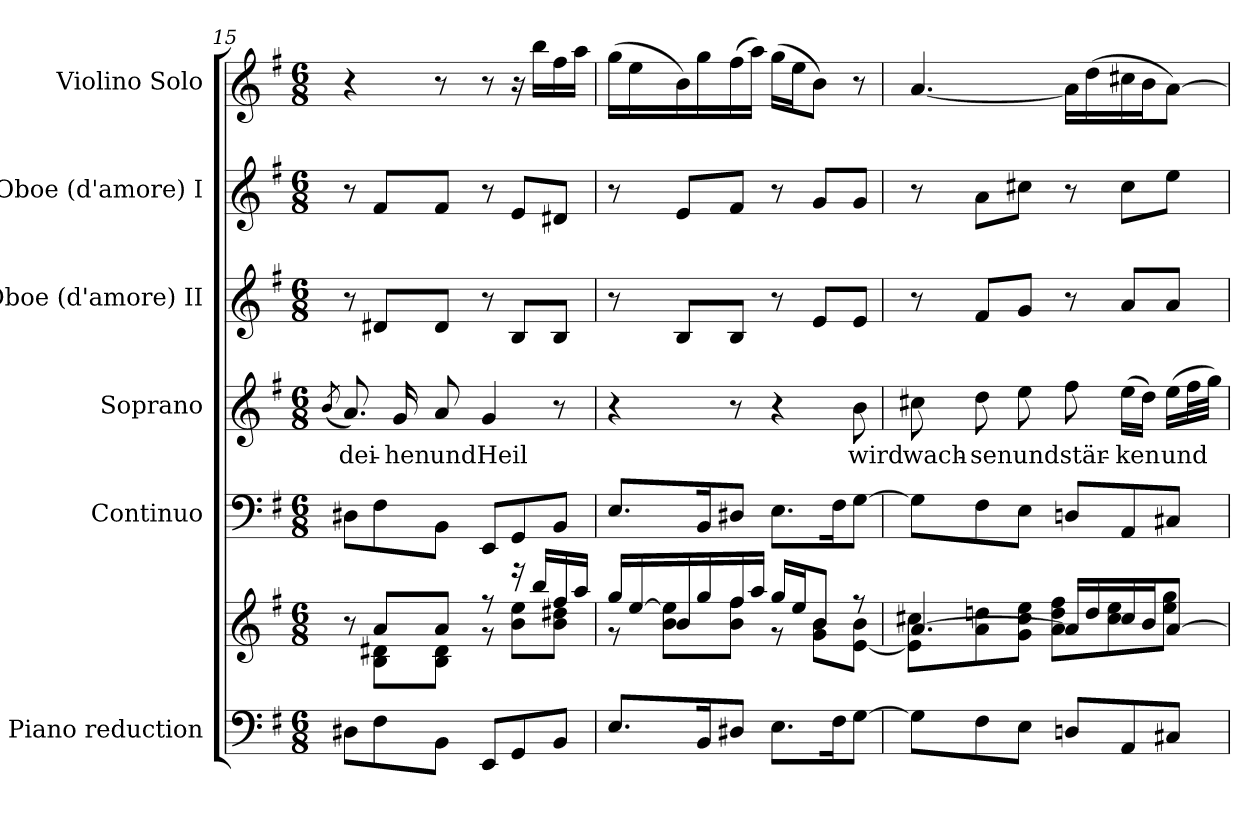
**kern	**kern	**kern	**kern	**text	**kern	**kern	**kern
*part6	*part6	*part5	*part4	*part4	*part3	*part2	*part1
*staff7	*staff6	*staff5	*staff4	*staff4	*staff3	*staff2	*staff1
*I"Piano reduction	*	*I"Continuo	*I"Soprano	*	*I"Oboe (d'amore) II	*I"Oboe (d'amore) I	*I"Violino Solo
*I'Pno	*	*	*	*	*I'Ob	*I'Ob	*I'Vln
*clefF4	*clefG2	*clefF4	*clefG2	*	*clefG2	*clefG2	*clefG2
*k[f#]	*k[f#]	*k[f#]	*k[f#]	*	*k[f#]	*k[f#]	*k[f#]
*M6/8	*M6/8	*M6/8	*M6/8	*	*M6/8	*M6/8	*M6/8
=15	=15	=15	=15	=15	=15	=15	=15
.	.	.	(8qb/	.	.	.	.
*	*^	*	*	*	*	*	*
!	!	!	!	!	!LO:LY:b	!	!	!
8D#X\L	8r	8ryy	8D#X\L	8.a/)	-dei-	8r	8r	4r
8F#\	8a/L	8B\ 8d#X\L	8F#\	.	.	8d#X/L	8f#/L	.
!	!	!	!	!	!LO:LY:b	!	!	!
.	.	.	.	16g/	-hen	.	.	.
!	!	!	!	!	!LO:LY:b	!	!	!
8BB\J	8a/J	8B\ 8d#\J	8BB\J	8a/	und	8d#/J	8f#/J	8r
!	!	!	!	!	!LO:LY:b	!	!	!
8EE/L	8r	8r	8EE/L	4g/	Heil	8r	8r	8r
8GG/	16r	8b\ 8ee\L	8GG/	.	.	8B/L	8e/L	16r
.	16bb/LL	.	.	.	.	.	.	16bb\LL
8BB/J	16ff#/	8b\ 8dd#X\J	8BB/J	8r	.	8B/J	8d#X/J	16ff#\
.	16aa/JJ	.	.	.	.	.	.	16aa\JJ
!!LO:LB:g=z
=16	=16	=16	=16	=16	=16	=16	=16	=16
8.E/L	16gg/LL	8r	8.E/L	4r	.	8r	8r	(16gg\LL
.	[<16ee/	.	.	.	.	.	.	16ee\
.	16b/	8b\ 8ee\]L	.	.	.	8B/L	8e/L	16b\)
16BB/K	16gg/	.	16BB/K	.	.	.	.	16gg\
8D#X/J	16ff#/	8b\ 8ff#\J	8D#X/J	8r	.	8B/J	8f#/J	(16ff#\
.	16aa/JJ	.	.	.	.	.	.	16aa\JJ)
8.E\L	16gg/LL	8r	8.E\L	4r	.	8r	8r	(16gg\LL
.	16ee/J	.	.	.	.	.	.	16ee\J
.	8b/J	8g\ 8b\L	.	.	.	8e/L	8g/L	8b\J)
16F#\K	.	.	16F#\K	.	.	.	.	.
!	!	!	!	!	!LO:LY:b	!	!	!
[8G\J	8r	[8e\ 8b\J	[8G\J	8b\	wird	8e/J	8g/J	8r
=17	=17	=17	=17	=17	=17	=17	=17	=17
!	!	!	!	!	!LO:LY:b	!	!	!
8G\L]	[4.a/	8e\] 8cc#X\L	8G\L]	8cc#X\	wach-	8r	8r	[4.a/
!	!	!	!	!	!LO:LY:b	!	!	!
8F#\	.	8a\ 8ddn\	8F#\	8dd\	-sen	8f#/L	8a\L	.
!	!	!	!	!	!LO:LY:b	!	!	!
8E\J	.	8g\ 8cc#\ 8ee\J	8E\J	8ee\	und	8g/J	8cc#X\J	.
!	!	!	!	!	!LO:LY:b	!	!	!
8Dn/L	16a/LL]	8a\ 8dd\ 8ff#\L	8Dn/L	8ff#\	stär-	8r	8r	16a\LL]
.	16dd/	.	.	.	.	.	.	(16dd\
!	!	!	!	!	!LO:LY:b	!	!	!
8AA/	16cc#/	8cc#\ 8ee\	8AA/	(16ee\LL	-ken	8a/L	8cc#\L	16cc#X\
.	16b/J	.	.	16dd\JJ)	.	.	.	16b\J
!	!	!	!	!	!LO:LY:b	!	!	!
8C#X/J	[8a/J	8ee\ 8gg\J	8C#X/J	(16ee\LL	und	8a/J	8ee\J	[8a\J)
.	.	.	.	32ff#\L	.	.	.	.
.	.	.	.	32gg\JJJ)	.	.	.	.
*	*v	*v	*	*	*	*	*	*
=	=	=	=	=	=	=	=
*-	*-	*-	*-	*-	*-	*-	*-
